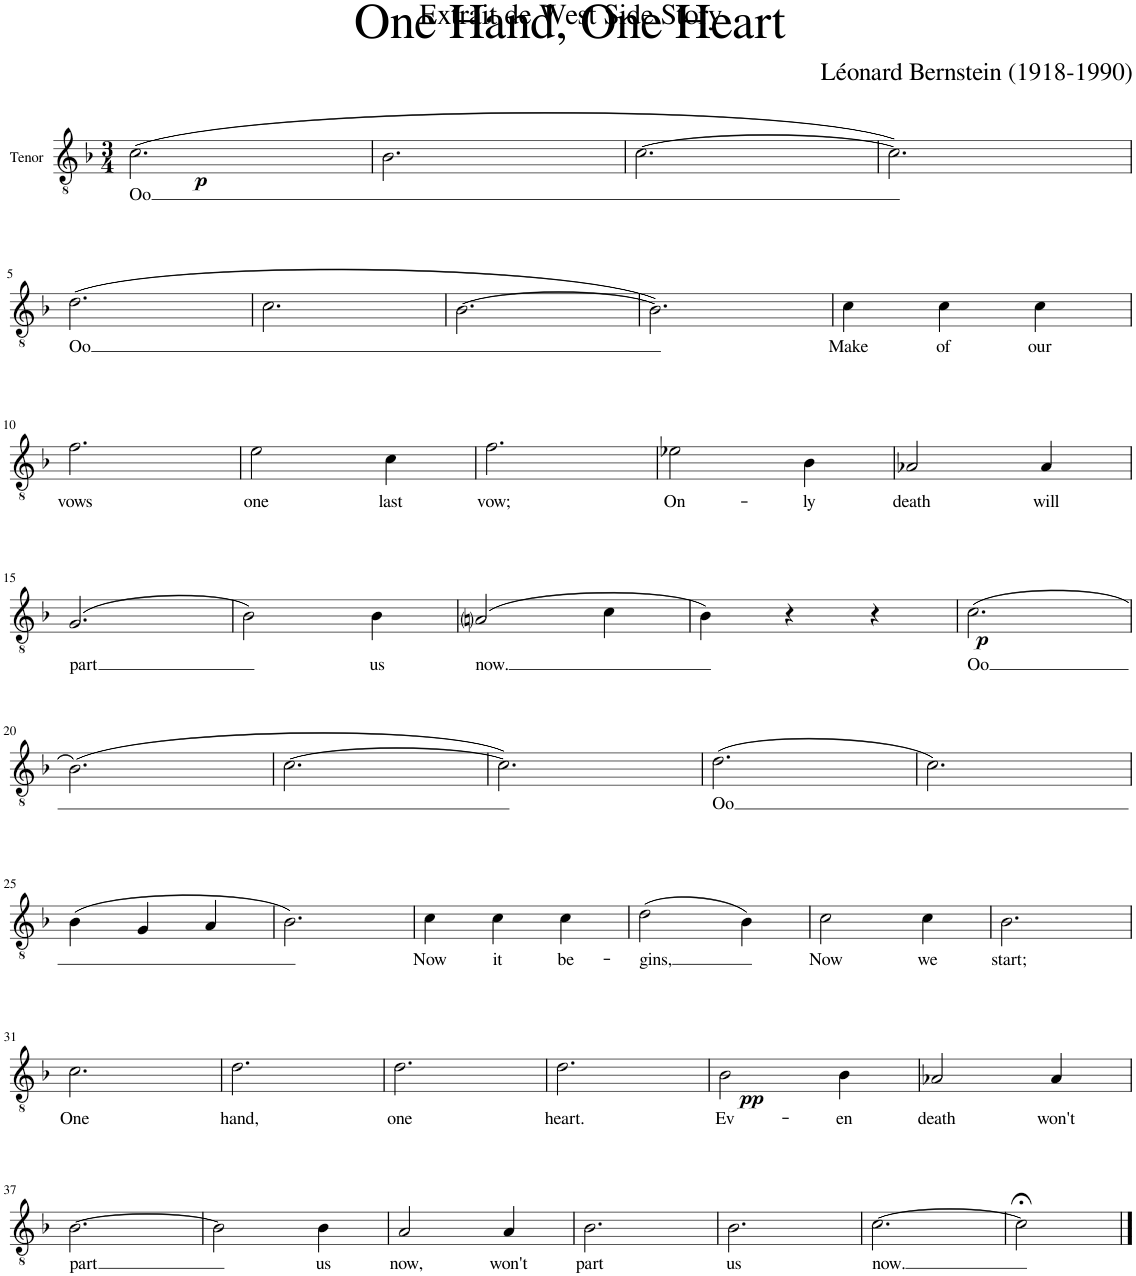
**kern	**text	**dynam
*part1	*part1	*part1
*staff1	*staff1	*staff1
*I"Tenor	*	*
*clefGv2	*	*
*k[b-]	*	*
*M3/4	*	*
=1	=1	=1
!	!LO:LY:b	!LO:DY:b
(2.c\	Oo	p
=2	=2	=2
2.B-\	.	.
=3	=3	=3
[2.c\	.	.
=4	=4	=4
2.c\])	.	.
!!LO:LB:g=z
=5	=5	=5
!	!LO:LY:b	!
(2.d\	Oo	.
=6	=6	=6
2.c\	.	.
=7	=7	=7
[2.B-\	.	.
=8	=8	=8
2.B-\])	.	.
=9	=9	=9
!	!LO:LY:b	!
4c\	Make	.
!	!LO:LY:b	!
4c\	of	.
!	!LO:LY:b	!
4c\	our	.
!!LO:LB:g=z
=10	=10	=10
!	!LO:LY:b	!
2.f\	vows	.
=11	=11	=11
!	!LO:LY:b	!
2e\	one	.
!	!LO:LY:b	!
4c\	last	.
=12	=12	=12
!	!LO:LY:b	!
2.f\	vow;	.
=13	=13	=13
!	!LO:LY:b	!
2e-X\	On-	.
!	!LO:LY:b	!
4B-\	-ly	.
=14	=14	=14
!	!LO:LY:b	!
2A-X/	death	.
!	!LO:LY:b	!
4A-/	will	.
!!LO:LB:g=z
=15	=15	=15
!	!LO:LY:b	!
(2.G/	part	.
=16	=16	=16
2B-\)	.	.
!	!LO:LY:b	!
4B-\	us	.
=17	=17	=17
!	!LO:LY:b	!
(2Ani/	now.	.
4c\	.	.
=18	=18	=18
4B-\)	.	.
4r	.	.
4r	.	.
=19	=19	=19
!	!LO:LY:b	!LO:DY:b
(2.c\	Oo	p
!!LO:LB:g=z
=20	=20	=20
(2.B-\)	.	.
=21	=21	=21
[2.c\	.	.
=22	=22	=22
2.c\])	.	.
=23	=23	=23
!	!LO:LY:b	!
(2.d\	Oo	.
=24	=24	=24
2.c\)	.	.
!!LO:LB:g=z
=25	=25	=25
(4B-\	.	.
4G/	.	.
4A/	.	.
=26	=26	=26
2.B-\)	.	.
=27	=27	=27
!	!LO:LY:b	!
4c\	Now	.
!	!LO:LY:b	!
4c\	it	.
!	!LO:LY:b	!
4c\	be-	.
=28	=28	=28
!	!LO:LY:b	!
(2d\	-gins,	.
4B-\)	.	.
=29	=29	=29
!	!LO:LY:b	!
2c\	Now	.
!	!LO:LY:b	!
4c\	we	.
=30	=30	=30
!	!LO:LY:b	!
2.B-\	start;	.
!!LO:LB:g=z
=31	=31	=31
!	!LO:LY:b	!
2.c\	One	.
=32	=32	=32
!	!LO:LY:b	!
2.d\	hand,	.
=33	=33	=33
!	!LO:LY:b	!
2.d\	one	.
=34	=34	=34
!	!LO:LY:b	!
2.d\	heart.	.
=35	=35	=35
!	!LO:LY:b	!LO:DY:b
2B-\	Ev-	pp
!	!LO:LY:b	!
4B-\	-en	.
=36	=36	=36
!	!LO:LY:b	!
2A-X/	death	.
!	!LO:LY:b	!
4A-/	won't	.
!!LO:LB:g=z
=37	=37	=37
!	!LO:LY:b	!
[2.B-\	part	.
=38	=38	=38
2B-\]	.	.
!	!LO:LY:b	!
4B-\	us	.
=39	=39	=39
!	!LO:LY:b	!
2A/	now,	.
!	!LO:LY:b	!
4A/	won't	.
=40	=40	=40
!	!LO:LY:b	!
2.B-\	part	.
=41	=41	=41
!	!LO:LY:b	!
2.B-\	us	.
=42	=42	=42
!	!LO:LY:b	!
[2.c\	now.	.
=43	=43	=43
2c;<\]	.	.
==	==	==
*-	*-	*-
